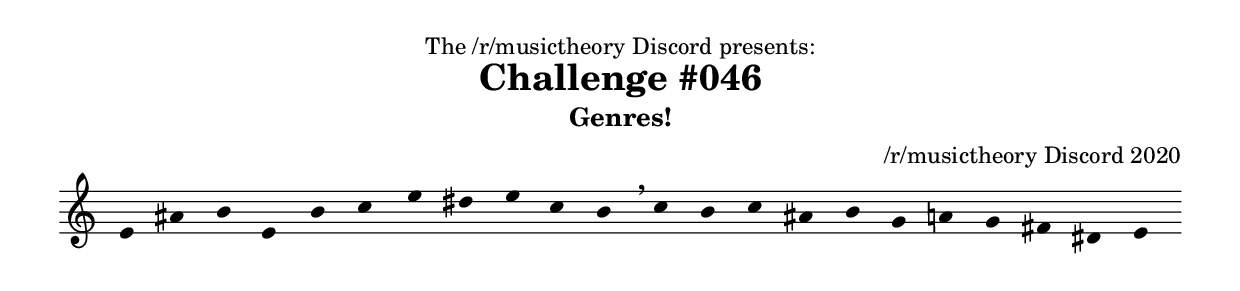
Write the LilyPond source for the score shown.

\version "2.19.82"

\paper {
  #(set-paper-size "a4")
  #(include-special-characters)
}

\header {
  dedication = "The /r/musictheory Discord presents:"
  title = "Challenge #046"
  subtitle = "Genres!"
  composer = "/r/musictheory Discord 2020"
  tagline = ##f
}

melody = \relative c' {
  \omit Staff.TimeSignature \omit Stem \cadenzaOn
  e ais b e, b' c e dis e c b \breathe c b c ais! b g a g fis dis e
  
}

\markup \fill-line {
  \score {
    \new Staff \new Voice \melody
    \layout { indent = 0 ragged-last = ##f }
  }
}

\score {
 \new Staff \with { midiInstrument = "bright acoustic" } \melody
 \midi { \tempo 4 = 80 }
}